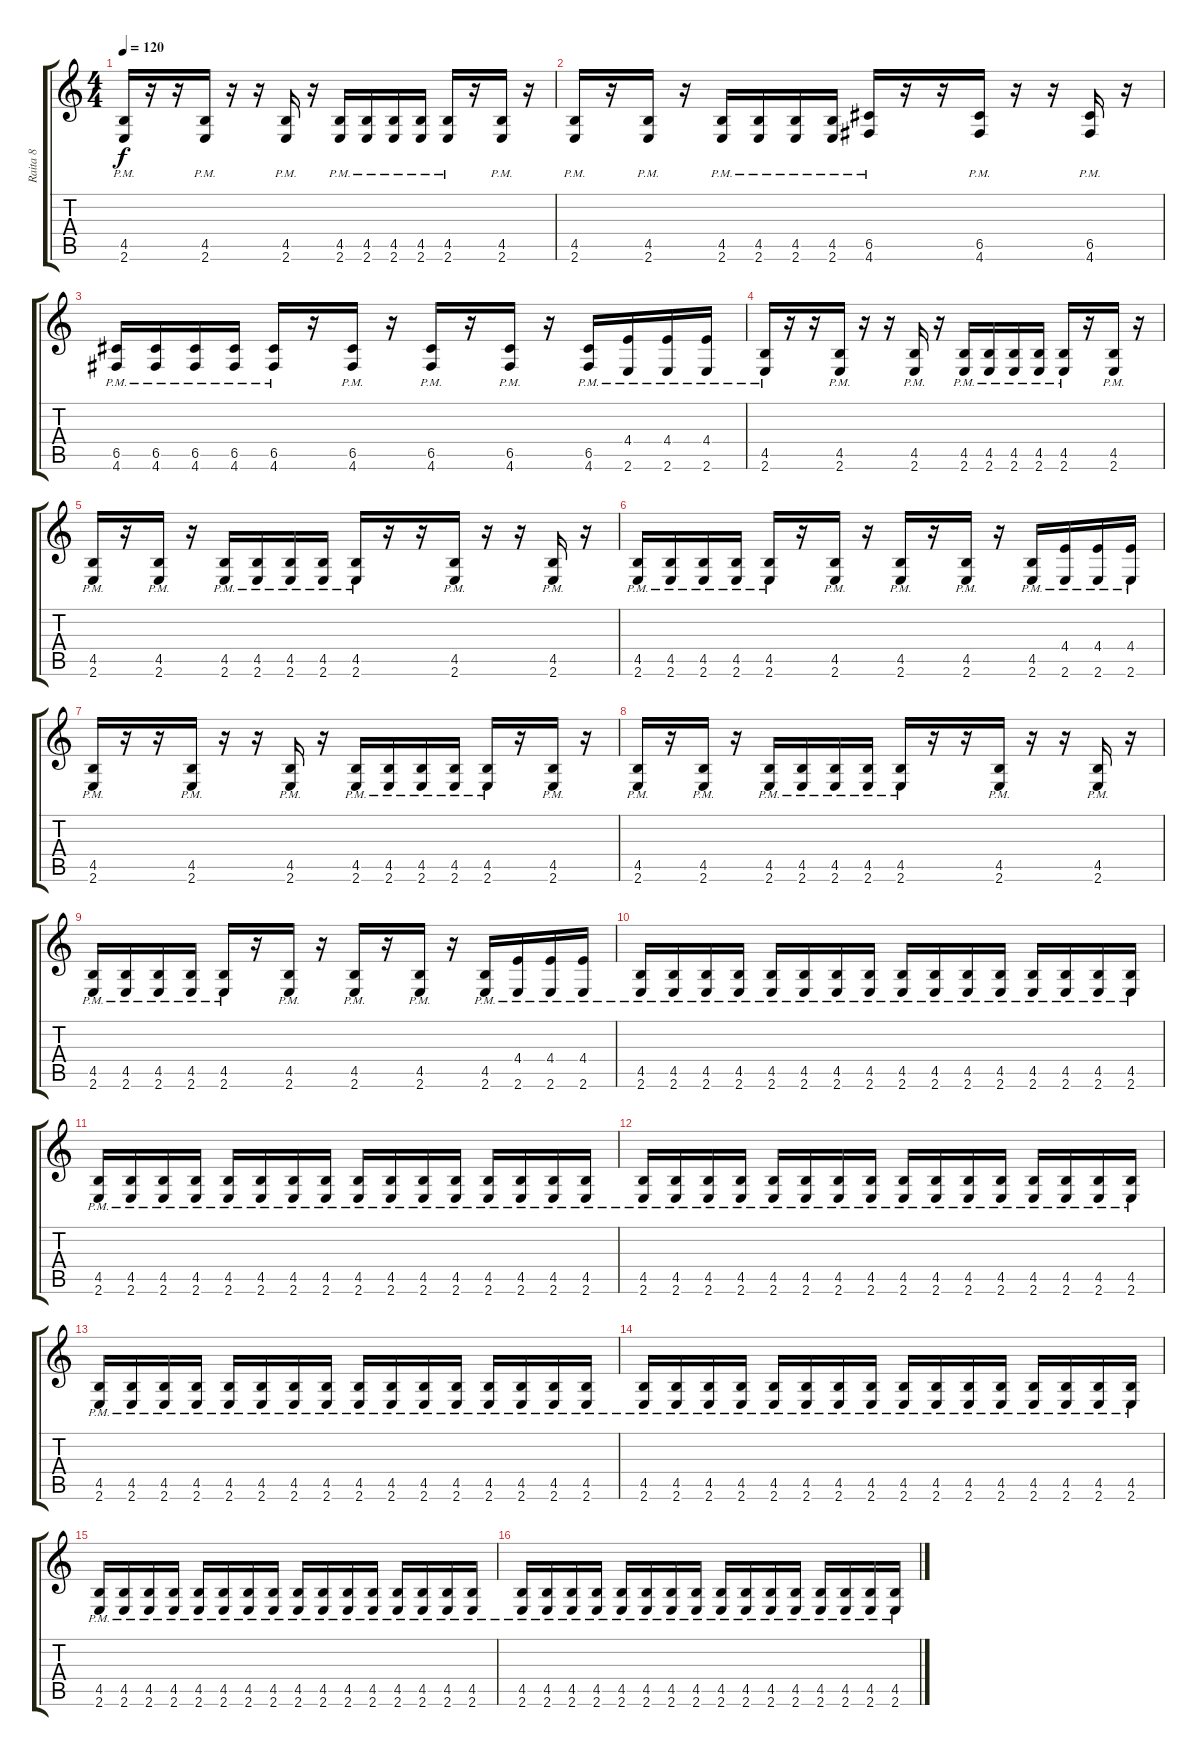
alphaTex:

\track ("Raita 8" "Raita 8") {instrument distortionguitar}
\staff {score tabs}
\tuning (D4 A3 F3 C3 G2 D2) {hide}
\ts (4 4)
\tempo 120
\clef g2
\ks c
(4.5{pm} 2.6{pm}).16{dy f} r.16 r.16 (4.5{pm} 2.6{pm}).16 r.16 r.16 (4.5{pm} 2.6{pm}).16 r.16 (4.5{pm} 2.6{pm}).16 (4.5{pm} 2.6{pm}).16 (4.5{pm} 2.6{pm}).16 (4.5{pm} 2.6{pm}).16 (4.5{pm} 2.6{pm}).16 r.16 (4.5{pm} 2.6{pm}).16 r.16 |
(4.5{pm} 2.6{pm}).16 r.16 (4.5{pm} 2.6{pm}).16 r.16 (4.5{pm} 2.6{pm}).16 (4.5{pm} 2.6{pm}).16 (4.5{pm} 2.6{pm}).16 (4.5{pm} 2.6{pm}).16 (6.5{pm} 4.6{pm}).16 r.16 r.16 (6.5{pm} 4.6{pm}).16 r.16 r.16 (6.5{pm} 4.6{pm}).16 r.16 |
(6.5{pm} 4.6{pm}).16 (6.5{pm} 4.6{pm}).16 (6.5{pm} 4.6{pm}).16 (6.5{pm} 4.6{pm}).16 (6.5{pm} 4.6{pm}).16 r.16 (6.5{pm} 4.6{pm}).16 r.16 (6.5{pm} 4.6{pm}).16 r.16 (6.5{pm} 4.6{pm}).16 r.16 (6.5{pm} 4.6{pm}).16 (4.4{pm} 2.6{pm}).16 (4.4{pm} 2.6{pm}).16 (4.4{pm} 2.6{pm}).16 |
(4.5{pm} 2.6{pm}).16 r.16 r.16 (4.5{pm} 2.6{pm}).16 r.16 r.16 (4.5{pm} 2.6{pm}).16 r.16 (4.5{pm} 2.6{pm}).16 (4.5{pm} 2.6{pm}).16 (4.5{pm} 2.6{pm}).16 (4.5{pm} 2.6{pm}).16 (4.5{pm} 2.6{pm}).16 r.16 (4.5{pm} 2.6{pm}).16 r.16 |
(4.5{pm} 2.6{pm}).16 r.16 (4.5{pm} 2.6{pm}).16 r.16 (4.5{pm} 2.6{pm}).16 (4.5{pm} 2.6{pm}).16 (4.5{pm} 2.6{pm}).16 (4.5{pm} 2.6{pm}).16 (4.5{pm} 2.6{pm}).16 r.16 r.16 (4.5{pm} 2.6{pm}).16 r.16 r.16 (4.5{pm} 2.6{pm}).16 r.16 |
(4.5{pm} 2.6{pm}).16 (4.5{pm} 2.6{pm}).16 (4.5{pm} 2.6{pm}).16 (4.5{pm} 2.6{pm}).16 (4.5{pm} 2.6{pm}).16 r.16 (4.5{pm} 2.6{pm}).16 r.16 (4.5{pm} 2.6{pm}).16 r.16 (4.5{pm} 2.6{pm}).16 r.16 (4.5{pm} 2.6{pm}).16 (4.4{pm} 2.6{pm}).16 (4.4{pm} 2.6{pm}).16 (4.4{pm} 2.6{pm}).16 |
(4.5{pm} 2.6{pm}).16 r.16 r.16 (4.5{pm} 2.6{pm}).16 r.16 r.16 (4.5{pm} 2.6{pm}).16 r.16 (4.5{pm} 2.6{pm}).16 (4.5{pm} 2.6{pm}).16 (4.5{pm} 2.6{pm}).16 (4.5{pm} 2.6{pm}).16 (4.5{pm} 2.6{pm}).16 r.16 (4.5{pm} 2.6{pm}).16 r.16 |
(4.5{pm} 2.6{pm}).16 r.16 (4.5{pm} 2.6{pm}).16 r.16 (4.5{pm} 2.6{pm}).16 (4.5{pm} 2.6{pm}).16 (4.5{pm} 2.6{pm}).16 (4.5{pm} 2.6{pm}).16 (4.5{pm} 2.6{pm}).16 r.16 r.16 (4.5{pm} 2.6{pm}).16 r.16 r.16 (4.5{pm} 2.6{pm}).16 r.16 |
(4.5{pm} 2.6{pm}).16 (4.5{pm} 2.6{pm}).16 (4.5{pm} 2.6{pm}).16 (4.5{pm} 2.6{pm}).16 (4.5{pm} 2.6{pm}).16 r.16 (4.5{pm} 2.6{pm}).16 r.16 (4.5{pm} 2.6{pm}).16 r.16 (4.5{pm} 2.6{pm}).16 r.16 (4.5{pm} 2.6{pm}).16 (4.4{pm} 2.6{pm}).16 (4.4{pm} 2.6{pm}).16 (4.4{pm} 2.6{pm}).16 |
(4.5{pm} 2.6{pm}).16 (4.5{pm} 2.6{pm}).16 (4.5{pm} 2.6{pm}).16 (4.5{pm} 2.6{pm}).16 (4.5{pm} 2.6{pm}).16 (4.5{pm} 2.6{pm}).16 (4.5{pm} 2.6{pm}).16 (4.5{pm} 2.6{pm}).16 (4.5{pm} 2.6{pm}).16 (4.5{pm} 2.6{pm}).16 (4.5{pm} 2.6{pm}).16 (4.5{pm} 2.6{pm}).16 (4.5{pm} 2.6{pm}).16 (4.5{pm} 2.6{pm}).16 (4.5{pm} 2.6{pm}).16 (4.5{pm} 2.6{pm}).16 |
(4.5{pm} 2.6{pm}).16 (4.5{pm} 2.6{pm}).16 (4.5{pm} 2.6{pm}).16 (4.5{pm} 2.6{pm}).16 (4.5{pm} 2.6{pm}).16 (4.5{pm} 2.6{pm}).16 (4.5{pm} 2.6{pm}).16 (4.5{pm} 2.6{pm}).16 (4.5{pm} 2.6{pm}).16 (4.5{pm} 2.6{pm}).16 (4.5{pm} 2.6{pm}).16 (4.5{pm} 2.6{pm}).16 (4.5{pm} 2.6{pm}).16 (4.5{pm} 2.6{pm}).16 (4.5{pm} 2.6{pm}).16 (4.5{pm} 2.6{pm}).16 |
(4.5{pm} 2.6{pm}).16 (4.5{pm} 2.6{pm}).16 (4.5{pm} 2.6{pm}).16 (4.5{pm} 2.6{pm}).16 (4.5{pm} 2.6{pm}).16 (4.5{pm} 2.6{pm}).16 (4.5{pm} 2.6{pm}).16 (4.5{pm} 2.6{pm}).16 (4.5{pm} 2.6{pm}).16 (4.5{pm} 2.6{pm}).16 (4.5{pm} 2.6{pm}).16 (4.5{pm} 2.6{pm}).16 (4.5{pm} 2.6{pm}).16 (4.5{pm} 2.6{pm}).16 (4.5{pm} 2.6{pm}).16 (4.5{pm} 2.6{pm}).16 |
(4.5{pm} 2.6{pm}).16 (4.5{pm} 2.6{pm}).16 (4.5{pm} 2.6{pm}).16 (4.5{pm} 2.6{pm}).16 (4.5{pm} 2.6{pm}).16 (4.5{pm} 2.6{pm}).16 (4.5{pm} 2.6{pm}).16 (4.5{pm} 2.6{pm}).16 (4.5{pm} 2.6{pm}).16 (4.5{pm} 2.6{pm}).16 (4.5{pm} 2.6{pm}).16 (4.5{pm} 2.6{pm}).16 (4.5{pm} 2.6{pm}).16 (4.5{pm} 2.6{pm}).16 (4.5{pm} 2.6{pm}).16 (4.5{pm} 2.6{pm}).16 |
(4.5{pm} 2.6{pm}).16 (4.5{pm} 2.6{pm}).16 (4.5{pm} 2.6{pm}).16 (4.5{pm} 2.6{pm}).16 (4.5{pm} 2.6{pm}).16 (4.5{pm} 2.6{pm}).16 (4.5{pm} 2.6{pm}).16 (4.5{pm} 2.6{pm}).16 (4.5{pm} 2.6{pm}).16 (4.5{pm} 2.6{pm}).16 (4.5{pm} 2.6{pm}).16 (4.5{pm} 2.6{pm}).16 (4.5{pm} 2.6{pm}).16 (4.5{pm} 2.6{pm}).16 (4.5{pm} 2.6{pm}).16 (4.5{pm} 2.6{pm}).16 |
(4.5{pm} 2.6{pm}).16 (4.5{pm} 2.6{pm}).16 (4.5{pm} 2.6{pm}).16 (4.5{pm} 2.6{pm}).16 (4.5{pm} 2.6{pm}).16 (4.5{pm} 2.6{pm}).16 (4.5{pm} 2.6{pm}).16 (4.5{pm} 2.6{pm}).16 (4.5{pm} 2.6{pm}).16 (4.5{pm} 2.6{pm}).16 (4.5{pm} 2.6{pm}).16 (4.5{pm} 2.6{pm}).16 (4.5{pm} 2.6{pm}).16 (4.5{pm} 2.6{pm}).16 (4.5{pm} 2.6{pm}).16 (4.5{pm} 2.6{pm}).16 |
(4.5{pm} 2.6{pm}).16 (4.5{pm} 2.6{pm}).16 (4.5{pm} 2.6{pm}).16 (4.5{pm} 2.6{pm}).16 (4.5{pm} 2.6{pm}).16 (4.5{pm} 2.6{pm}).16 (4.5{pm} 2.6{pm}).16 (4.5{pm} 2.6{pm}).16 (4.5{pm} 2.6{pm}).16 (4.5{pm} 2.6{pm}).16 (4.5{pm} 2.6{pm}).16 (4.5{pm} 2.6{pm}).16 (4.5{pm} 2.6{pm}).16 (4.5{pm} 2.6{pm}).16 (4.5{pm} 2.6{pm}).16 (4.5{pm} 2.6{pm}).16
